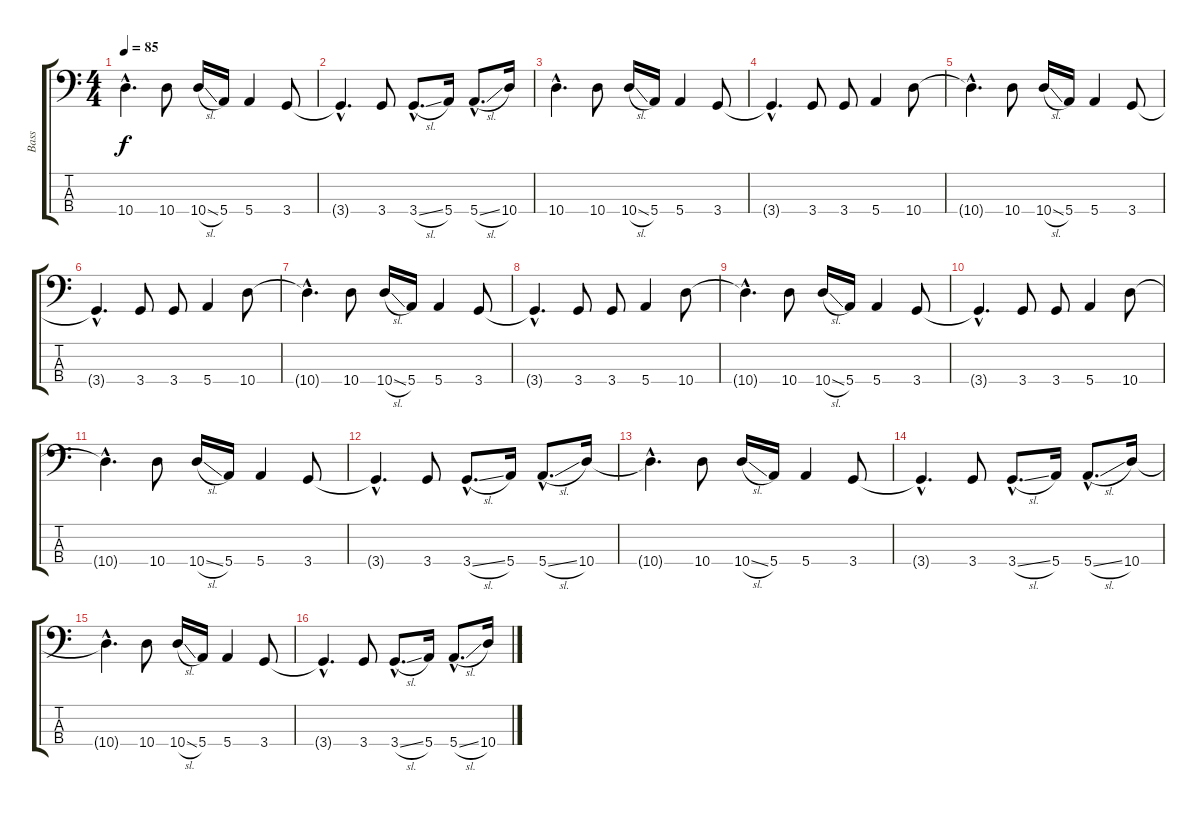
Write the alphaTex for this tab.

\track ("Bass" "Bass") {instrument electricbassfinger}
\staff {score tabs}
\tuning (G2 D2 A1 E1) {hide}
\ts (4 4)
\tempo 85
\clef f4
\ks c
10.4{hac t}.4{d dy f} 10.4.8 10.4{sl}.16 5.4.16 5.4.4 3.4.8 |
3.4{hac t}.4{d} 3.4.8 3.4{sl hac}.8{d} 5.4.16 5.4{sl hac}.8{d} 10.4.16 |
10.4{hac}.4{d} 10.4.8 10.4{sl}.16 5.4.16 5.4.4 3.4.8 |
3.4{hac t}.4{d} 3.4.8 3.4.8 5.4.4 10.4.8 |
10.4{hac t}.4{d} 10.4.8 10.4{sl}.16 5.4.16 5.4.4 3.4.8 |
3.4{hac t}.4{d} 3.4.8 3.4.8 5.4.4 10.4.8 |
10.4{hac t}.4{d} 10.4.8 10.4{sl}.16 5.4.16 5.4.4 3.4.8 |
3.4{hac t}.4{d} 3.4.8 3.4.8 5.4.4 10.4.8 |
10.4{hac t}.4{d} 10.4.8 10.4{sl}.16 5.4.16 5.4.4 3.4.8 |
3.4{hac t}.4{d} 3.4.8 3.4.8 5.4.4 10.4.8 |
10.4{hac t}.4{d} 10.4.8 10.4{sl}.16 5.4.16 5.4.4 3.4.8 |
3.4{hac t}.4{d} 3.4.8 3.4{sl hac}.8{d} 5.4.16 5.4{sl hac}.8{d} 10.4.16 |
10.4{hac t}.4{d} 10.4.8 10.4{sl}.16 5.4.16 5.4.4 3.4.8 |
3.4{hac t}.4{d} 3.4.8 3.4{sl hac}.8{d} 5.4.16 5.4{sl hac}.8{d} 10.4.16 |
10.4{hac t}.4{d} 10.4.8 10.4{sl}.16 5.4.16 5.4.4 3.4.8 |
3.4{hac t}.4{d} 3.4.8 3.4{sl hac}.8{d} 5.4.16 5.4{sl hac}.8{d} 10.4.16
